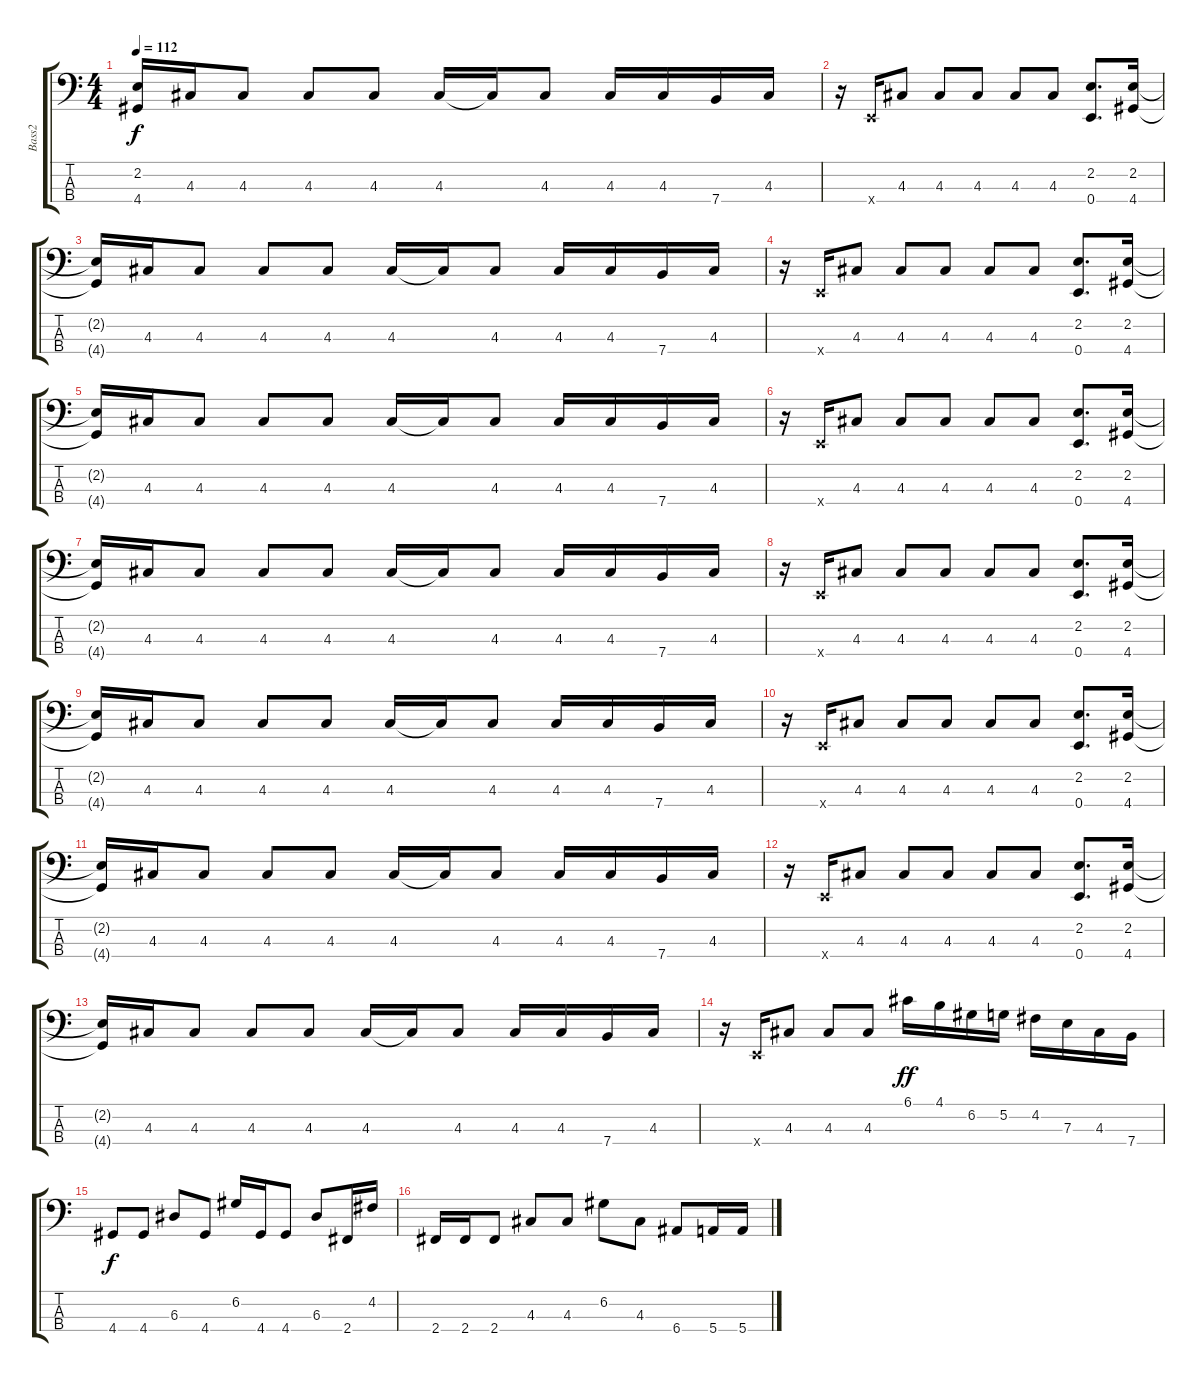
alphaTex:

\track ("Bass2" "Bass2") {instrument electricbassfinger}
\staff {score tabs}
\tuning (G2 D2 A1 E1) {hide}
\ts (4 4)
\tempo 112
\clef f4
\ks c
(2.2{t} 4.4{t}).16{dy f} 4.3.16 4.3.8 4.3.8 4.3.8 4.3.16 4.3{t}.16 4.3.8 4.3.16 4.3.16 7.4.16 4.3.16 |
r.16 0.4{x}.16 4.3.8 4.3.8 4.3.8 4.3.8 4.3.8 (2.2 0.4).8{d} (2.2 4.4).16 |
(2.2{t} 4.4{t}).16 4.3.16 4.3.8 4.3.8 4.3.8 4.3.16 4.3{t}.16 4.3.8 4.3.16 4.3.16 7.4.16 4.3.16 |
r.16 0.4{x}.16 4.3.8 4.3.8 4.3.8 4.3.8 4.3.8 (2.2 0.4).8{d} (2.2 4.4).16 |
(2.2{t} 4.4{t}).16 4.3.16 4.3.8 4.3.8 4.3.8 4.3.16 4.3{t}.16 4.3.8 4.3.16 4.3.16 7.4.16 4.3.16 |
r.16 0.4{x}.16 4.3.8 4.3.8 4.3.8 4.3.8 4.3.8 (2.2 0.4).8{d} (2.2 4.4).16 |
(2.2{t} 4.4{t}).16 4.3.16 4.3.8 4.3.8 4.3.8 4.3.16 4.3{t}.16 4.3.8 4.3.16 4.3.16 7.4.16 4.3.16 |
r.16 0.4{x}.16 4.3.8 4.3.8 4.3.8 4.3.8 4.3.8 (2.2 0.4).8{d} (2.2 4.4).16 |
(2.2{t} 4.4{t}).16 4.3.16 4.3.8 4.3.8 4.3.8 4.3.16 4.3{t}.16 4.3.8 4.3.16 4.3.16 7.4.16 4.3.16 |
r.16 0.4{x}.16 4.3.8 4.3.8 4.3.8 4.3.8 4.3.8 (2.2 0.4).8{d} (2.2 4.4).16 |
(2.2{t} 4.4{t}).16 4.3.16 4.3.8 4.3.8 4.3.8 4.3.16 4.3{t}.16 4.3.8 4.3.16 4.3.16 7.4.16 4.3.16 |
r.16 0.4{x}.16 4.3.8 4.3.8 4.3.8 4.3.8 4.3.8 (2.2 0.4).8{d} (2.2 4.4).16 |
(2.2{t} 4.4{t}).16 4.3.16 4.3.8 4.3.8 4.3.8 4.3.16 4.3{t}.16 4.3.8 4.3.16 4.3.16 7.4.16 4.3.16 |
r.16 0.4{x}.16 4.3.8 4.3.8 4.3.8 6.1.16{dy ff} 4.1.16 6.2.16 5.2.16 4.2.16 7.3.16 4.3.16 7.4.16 |
4.4.8{dy f} 4.4.8 6.3.8 4.4.8 6.2.16 4.4.16 4.4.8 6.3.8 2.4.16 4.2.16 |
2.4.16 2.4.16 2.4.8 4.3.8 4.3.8 6.2.8 4.3.8 6.4.8 5.4.16 5.4.16
